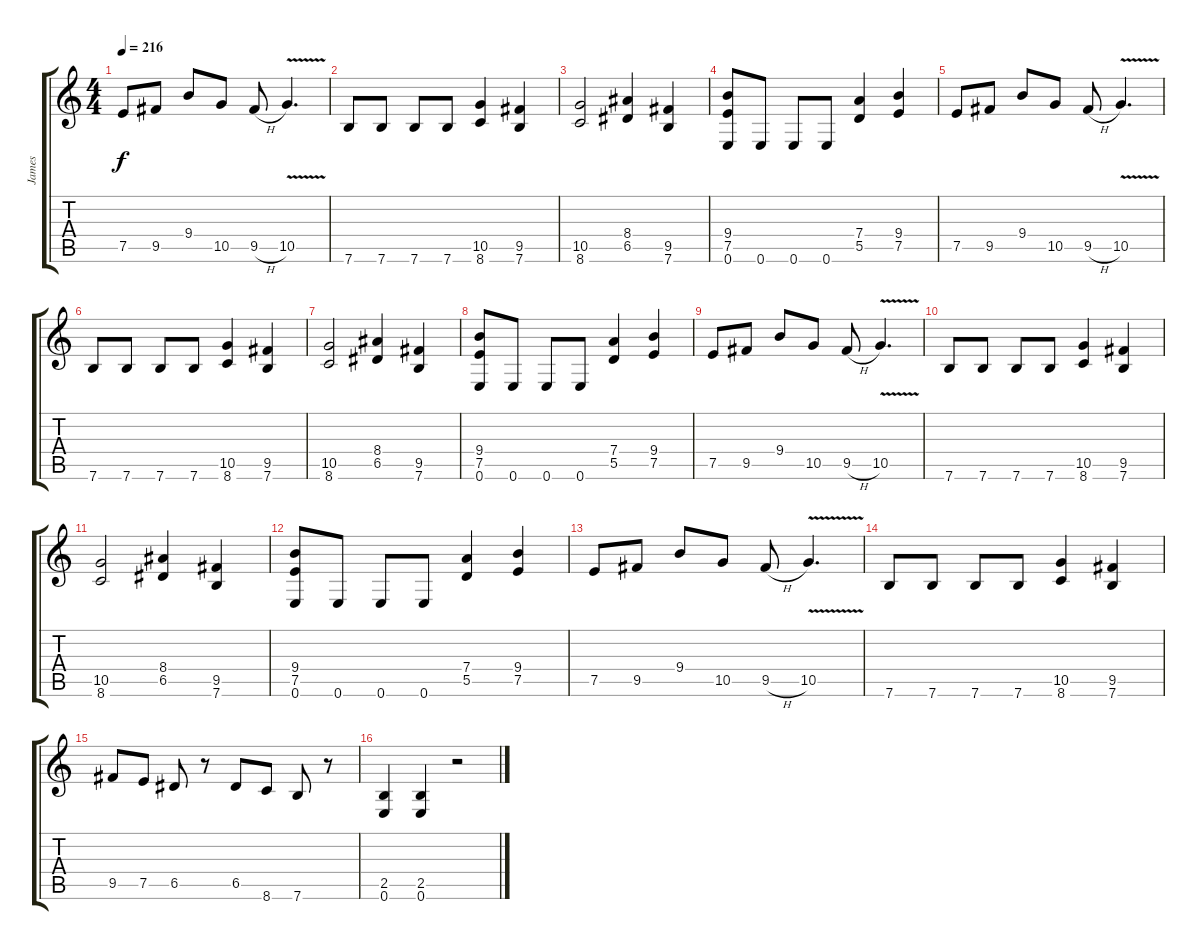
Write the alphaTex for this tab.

\track ("James" "James") {instrument distortionguitar}
\staff {score tabs}
\tuning (E4 B3 G3 D3 A2 E2) {hide}
\ts (4 4)
\tempo 216
\clef g2
\ks c
7.5.8{dy f} 9.5.8 9.4.8 10.5.8 9.5{h}.8 10.5{v}.4{d} |
7.6.8 7.6.8 7.6.8 7.6.8 (10.5 8.6).4 (9.5 7.6).4 |
(10.5 8.6).2 (8.4 6.5).4 (9.5 7.6).4 |
(9.4 7.5 0.6).8 0.6.8 0.6.8 0.6.8 (7.4 5.5).4 (9.4 7.5).4 |
7.5.8 9.5.8 9.4.8 10.5.8 9.5{h}.8 10.5{v}.4{d} |
7.6.8 7.6.8 7.6.8 7.6.8 (10.5 8.6).4 (9.5 7.6).4 |
(10.5 8.6).2 (8.4 6.5).4 (9.5 7.6).4 |
(9.4 7.5 0.6).8 0.6.8 0.6.8 0.6.8 (7.4 5.5).4 (9.4 7.5).4 |
7.5.8 9.5.8 9.4.8 10.5.8 9.5{h}.8 10.5{v}.4{d} |
7.6.8 7.6.8 7.6.8 7.6.8 (10.5 8.6).4 (9.5 7.6).4 |
(10.5 8.6).2 (8.4 6.5).4 (9.5 7.6).4 |
(9.4 7.5 0.6).8 0.6.8 0.6.8 0.6.8 (7.4 5.5).4 (9.4 7.5).4 |
7.5.8 9.5.8 9.4.8 10.5.8 9.5{h}.8 10.5{v}.4{d} |
7.6.8 7.6.8 7.6.8 7.6.8 (10.5 8.6).4 (9.5 7.6).4 |
9.5.8 7.5.8 6.5.8 r.8 6.5.8 8.6.8 7.6.8 r.8 |
(2.5 0.6).4 (2.5 0.6).4 r.2
